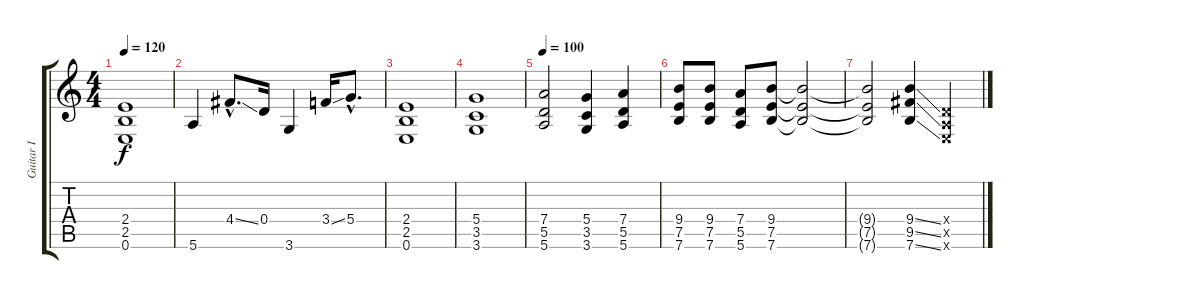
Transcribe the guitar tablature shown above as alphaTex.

\track ("Guitar I" "Guitar I") {instrument distortionguitar}
\staff {score tabs}
\tuning (E4 B3 G3 D3 A2 E2) {hide}
\ts (4 4)
\tempo 120
\clef g2
\ks c
(2.4 2.5 0.6).1{dy f} |
5.6.4 4.4{ss hac}.8{d} 0.4.16 3.6.4 3.4{ss}.16 5.4{hac}.8{d} |
(2.4 2.5 0.6).1 |
(5.4 3.5 3.6).1 |
\tempo 100
(7.4 5.5 5.6).2 (5.4 3.5 3.6).4 (7.4 5.5 5.6).4 |
(9.4 7.5 7.6).8 (9.4 7.5 7.6).8 (7.4 5.5 5.6).8 (9.4 7.5 7.6).8 (9.4{t} 7.5{t} 7.6{t}).2 |
(9.4{t} 7.5{t} 7.6{t}).2 (9.4{ss} 9.5{ss} 7.6{ss}).4 (0.4{x} 0.5{x} 0.6{x}).4
